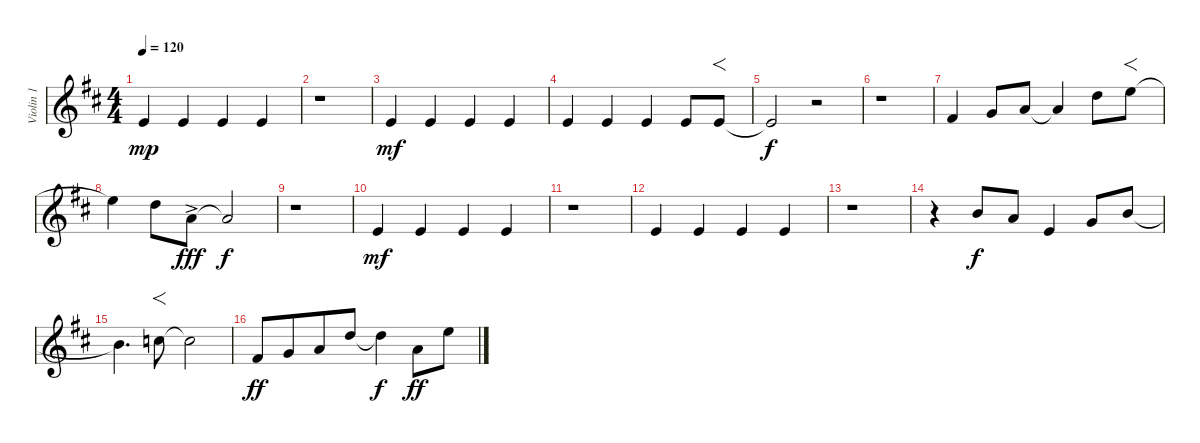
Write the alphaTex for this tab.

\track ("Violin 1" "Violin 1") {instrument violin}
\staff {score}
\tuning (E5 A4 D4 G3) {hide}
\ts (4 4)
\tempo 120
\clef g2
\ks d
2.3.4{dy mp} 2.3.4 2.3.4 2.3.4 |
r.1 |
2.3.4{dy mf} 2.3.4 2.3.4 2.3.4 |
2.3.4 2.3.4 2.3.4 2.3.8 2.3.8{f} |
2.3{t}.2{dy f} r.2 |
r.1 |
4.3.4 5.3.8 0.2.8 0.2{t}.4 5.2.8 0.1.8{f} |
0.1{t}.4 5.2.8 0.2{ac}.8{dy fff} 0.2{t}.2{dy f} |
r.1 |
2.3.4{dy mf} 2.3.4 2.3.4 2.3.4 |
r.1 |
2.3.4 2.3.4 2.3.4 2.3.4 |
r.1 |
r.4 2.2.8{dy f} 0.2.8 2.3.4 5.3.8 2.2.8 |
2.2{t}.4{d} 3.2.8{f} 3.2{t}.2 |
4.3.8{dy ff} 5.3.8{beam merge} 0.2.8 5.2.8 5.2{t}.4{dy f} 0.2.8{dy ff} 0.1.8
